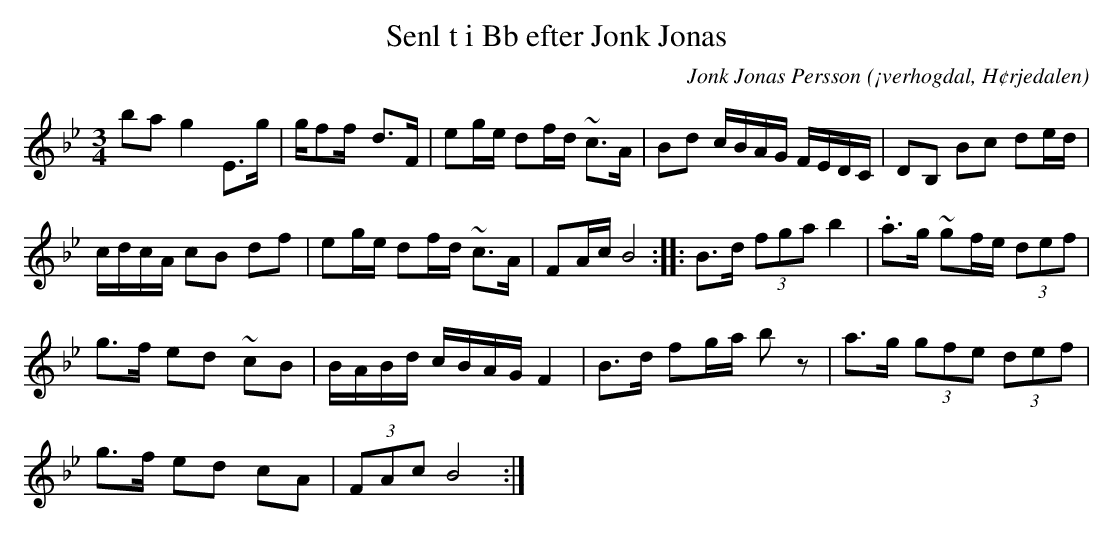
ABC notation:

X:1
T:Senl t i Bb efter Jonk Jonas
O:¡verhogdal, H¢rjedalen
M:3/4
C:Jonk Jonas Persson
K:Bb
ba g2 E>g |g/ff/- d>F| eg/2e/2 df/2d/2 ~c>A | Bd c/2B/2A/2G/2 F/2E/2D/2C/2 | DB, Bc de/2d/2 |
 c/2d/2c/2A/2 cB df | eg/2e/2 df/2d/2 ~c>A | FA/2c/2 B4 :: B>d (3fga b2 | .a>g ~gf/2e/2 (3def |
g>f ed ~cB | B/2A/2B/2d/2 c/2B/2A/2G/2 F2 | B>d fg/2a/2 b z | a>g (3gfe (3def |
g>f ed cA | (3FAc B4 :|
